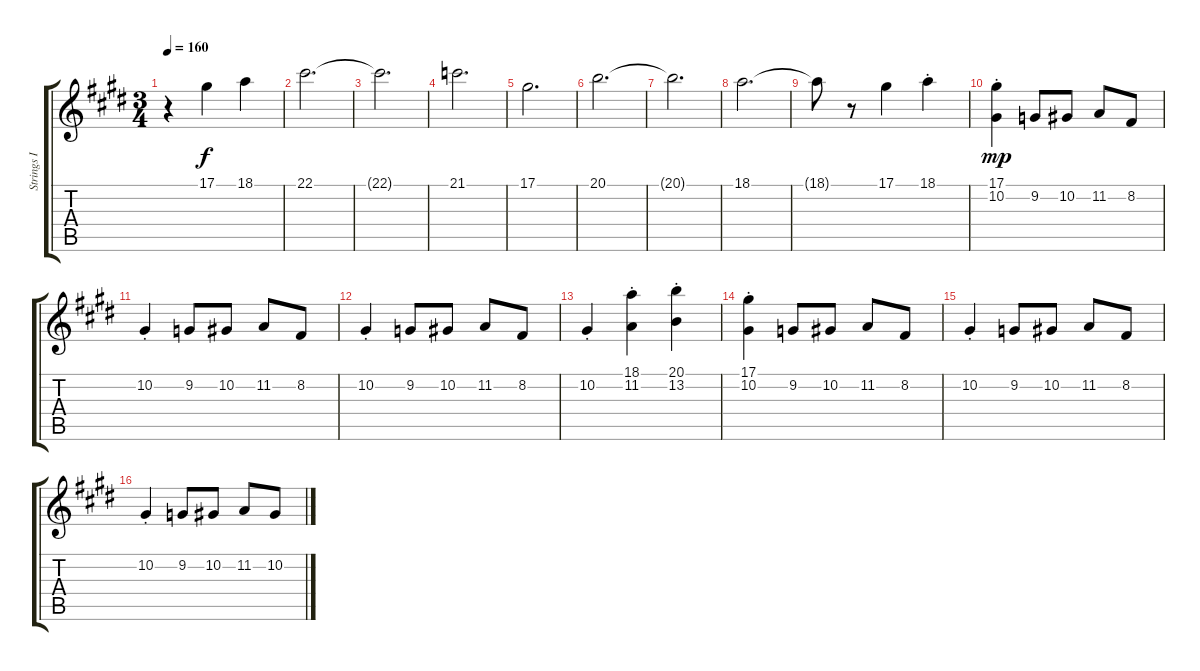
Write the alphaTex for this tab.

\track ("Strings I" "Strings I") {instrument stringensemble1}
\staff {score tabs}
\tuning (Eb4 Bb3 Gb3 Db3 Ab2 Db2) {hide}
\ts (3 4)
\tempo 160
\clef g2
\ks c#minor
r.4{dy f} 17.1.4 18.1.4 |
22.1.2{d} |
22.1{t}.2{d} |
21.1.2{d} |
17.1.2{d} |
20.1.2{d} |
20.1{t}.2{d} |
18.1.2{d} |
18.1{t}.8 r.8 17.1.4 18.1{st}.4 |
(17.1 10.2{st}).4{dy mp volume 13 instrument stringensemble1} 9.2.8 10.2.8 11.2.8 8.2.8 |
10.2{st}.4 9.2.8 10.2.8 11.2.8 8.2.8 |
10.2{st}.4 9.2.8 10.2.8 11.2.8 8.2.8 |
10.2{st}.4 (18.1 11.2{st}).4 (20.1 13.2{st}).4 |
(17.1 10.2{st}).4 9.2.8 10.2.8 11.2.8 8.2.8 |
10.2{st}.4 9.2.8 10.2.8 11.2.8 8.2.8 |
10.2{st}.4 9.2.8 10.2.8 11.2.8 10.2.8
